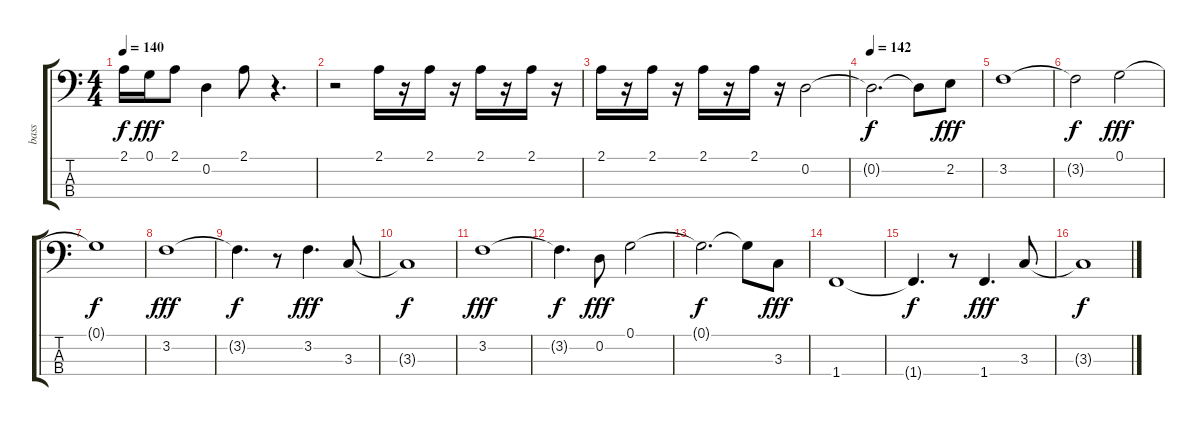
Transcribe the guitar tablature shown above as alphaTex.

\track ("bass " "bass ") {instrument electricbasspick}
\staff {score tabs}
\tuning (G2 D2 A1 E1) {hide}
\ts (4 4)
\tempo 140
\clef f4
\ks c
2.1{t}.16{dy f} 0.1.16{dy fff} 2.1.8 0.2.4 2.1.8 r.4{d} |
r.2 2.1.16 r.16 2.1.16 r.16 2.1.16 r.16 2.1.16 r.16 |
2.1.16 r.16 2.1.16 r.16 2.1.16 r.16 2.1.16 r.16 0.2.2 |
\tempo 142
0.2{t}.2{d dy f} 0.2{t}.8 2.2.8{dy fff} |
3.2.1 |
3.2{t}.2{dy f} 0.1.2{dy fff} |
0.1{t}.1{dy f} |
3.2.1{dy fff} |
3.2{t}.4{d dy f} r.8 3.2.4{d dy fff} 3.3.8 |
3.3{t}.1{dy f} |
3.2.1{dy fff} |
3.2{t}.4{d dy f} 0.2.8{dy fff} 0.1.2 |
0.1{t}.2{d dy f} 0.1{t}.8 3.3.8{dy fff} |
1.4.1 |
1.4{t}.4{d dy f} r.8 1.4.4{d dy fff} 3.3.8 |
3.3{t}.1{dy f}
